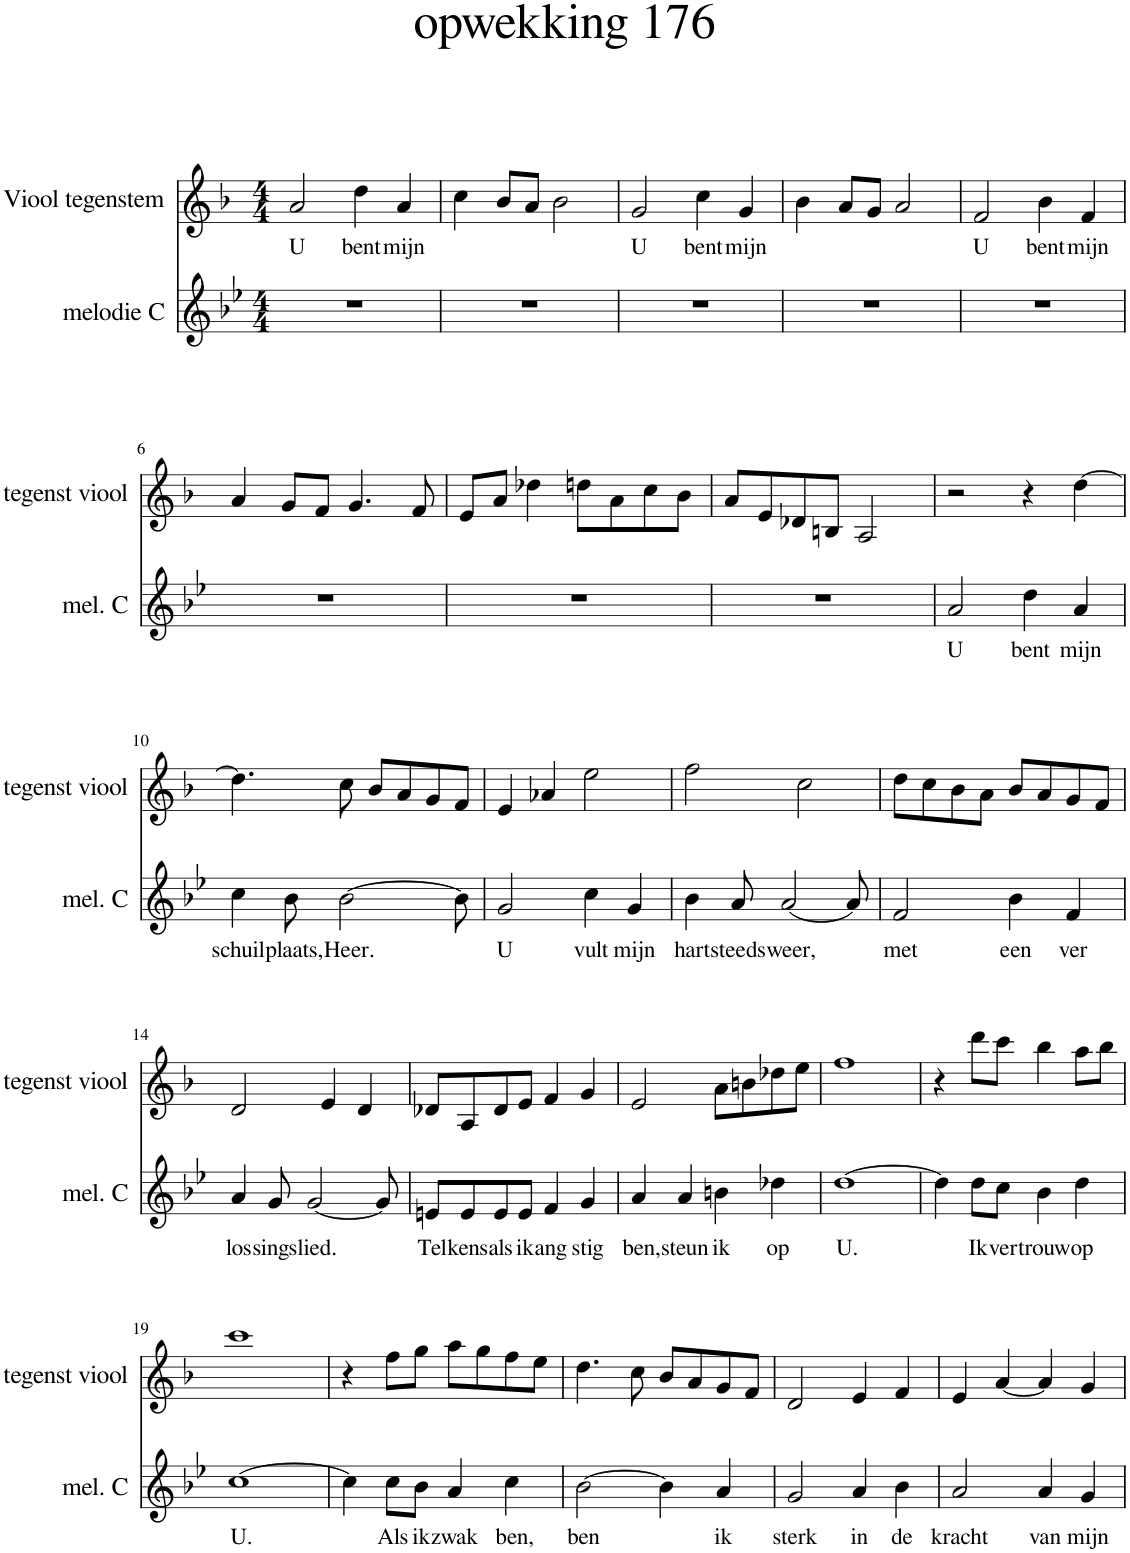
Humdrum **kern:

**kern	**text	**kern	**text
*part2	*part2	*part1	*part1
*staff2	*staff2	*staff1	*staff1
*I"melodie C	*	*I"Viool tegenstem	*
*I'mel. C	*	*	*
*clefG2	*	*clefG2	*
*Trd1c2	*	*Trd1c2	*
*k[b-e-]	*	*k[b-]	*
*M4/4	*	*M4/4	*
=1	=1	=1	=1
!	!	!	!LO:LY:b
1r	.	2a/	U
!	!	!	!LO:LY:b
.	.	4dd\	bent
!	!	!	!LO:LY:b
.	.	4a/	mijn
=2	=2	=2	=2
1r	.	4cc\	.
.	.	8b-/L	.
.	.	8a/J	.
.	.	2b-\	.
=3	=3	=3	=3
!	!	!	!LO:LY:b
1r	.	2g/	U
!	!	!	!LO:LY:b
.	.	4cc\	bent
!	!	!	!LO:LY:b
.	.	4g/	mijn
=4	=4	=4	=4
1r	.	4b-\	.
.	.	8a/L	.
.	.	8g/J	.
.	.	2a/	.
=5	=5	=5	=5
!	!	!	!LO:LY:b
1r	.	2f/	U
!	!	!	!LO:LY:b
.	.	4b-\	bent
!	!	!	!LO:LY:b
.	.	4f/	mijn
!!LO:LB:g=z
=6	=6	=6	=6
1r	.	4a/	.
.	.	8g/L	.
.	.	8f/J	.
.	.	4.g/	.
.	.	8f/	.
=7	=7	=7	=7
1r	.	8e/L	.
.	.	8a/J	.
.	.	4dd-X\	.
.	.	8ddn\L	.
.	.	8a\	.
.	.	8cc\	.
.	.	8b-\J	.
=8	=8	=8	=8
1r	.	8a/L	.
.	.	8e/	.
.	.	8d-X/	.
.	.	8Bn/J	.
.	.	2A/	.
=9	=9	=9	=9
!	!LO:LY:b	!	!
2a/	U	2r	.
!	!LO:LY:b	!	!
4dd\	bent	4r	.
!	!LO:LY:b	!	!
4a/	mijn	[4dd\	.
!!LO:LB:g=z
=10	=10	=10	=10
!	!LO:LY:b	!	!
4cc\	schuil	4.dd\]	.
!	!LO:LY:b	!	!
8b-\	plaats,	.	.
!	!LO:LY:b	!	!
[2b-\	Heer.	8cc\	.
.	.	8b-/L	.
.	.	8a/	.
.	.	8g/	.
8b-\]	.	8f/J	.
=11	=11	=11	=11
!	!LO:LY:b	!	!
2g/	U	4e/	.
.	.	4a-X/	.
!	!LO:LY:b	!	!
4cc\	vult	2ee\	.
!	!LO:LY:b	!	!
4g/	mijn	.	.
=12	=12	=12	=12
!	!LO:LY:b	!	!
4b-\	hart	2ff\	.
!	!LO:LY:b	!	!
8a/	steeds	.	.
!	!LO:LY:b	!	!
[2a/	weer,	.	.
.	.	2cc\	.
8a/]	.	.	.
=13	=13	=13	=13
!	!LO:LY:b	!	!
2f/	met	8dd\L	.
.	.	8cc\	.
.	.	8b-\	.
.	.	8a\J	.
!	!LO:LY:b	!	!
4b-\	een	8b-/L	.
.	.	8a/	.
!	!LO:LY:b	!	!
4f/	ver	8g/	.
.	.	8f/J	.
!!LO:LB:g=z
=14	=14	=14	=14
!	!LO:LY:b	!	!
4a/	los	2d/	.
!	!LO:LY:b	!	!
8g/	sings	.	.
!	!LO:LY:b	!	!
[2g/	lied.	.	.
.	.	4e/	.
.	.	4d/	.
8g/]	.	.	.
=15	=15	=15	=15
!	!LO:LY:b	!	!
8en/L	Tel	8d-X/L	.
!	!LO:LY:b	!	!
8e/	kens	8A/	.
!	!LO:LY:b	!	!
8e/	als	8d-/	.
!	!LO:LY:b	!	!
8e/J	ik	8e/J	.
!	!LO:LY:b	!	!
4f/	ang	4f/	.
!	!LO:LY:b	!	!
4g/	stig	4g/	.
=16	=16	=16	=16
!	!LO:LY:b	!	!
4a/	ben,	2e/	.
!	!LO:LY:b	!	!
4a/	steun	.	.
!	!LO:LY:b	!	!
4bn\	ik	8a\L	.
.	.	8bn\	.
!	!LO:LY:b	!	!
4dd-X\	op	8dd-X\	.
.	.	8ee\J	.
=17	=17	=17	=17
!	!LO:LY:b	!	!
[1dd	U.	1ff	.
=18	=18	=18	=18
4dd\]	.	4r	.
!	!LO:LY:b	!	!
8dd\L	Ik	8ddd\L	.
!	!LO:LY:b	!	!
8cc\J	ver	8ccc\J	.
!	!LO:LY:b	!	!
4b-\	trouw	4bb-\	.
!	!LO:LY:b	!	!
4dd\	op	8aa\L	.
.	.	8bb-\J	.
!!LO:LB:g=z
=19	=19	=19	=19
!	!LO:LY:b	!	!
[1cc	U.	1ccc	.
=20	=20	=20	=20
4cc\]	.	4r	.
!	!LO:LY:b	!	!
8cc\L	Als	8ff\L	.
!	!LO:LY:b	!	!
8b-\J	ik	8gg\J	.
!	!LO:LY:b	!	!
4a/	zwak	8aa\L	.
.	.	8gg\	.
!	!LO:LY:b	!	!
4cc\	ben,	8ff\	.
.	.	8ee\J	.
=21	=21	=21	=21
!	!LO:LY:b	!	!
[2b-\	ben	4.dd\	.
.	.	8cc\	.
4b-\]	.	8b-/L	.
.	.	8a/	.
!	!LO:LY:b	!	!
4a/	ik	8g/	.
.	.	8f/J	.
=22	=22	=22	=22
!	!LO:LY:b	!	!
2g/	sterk	2d/	.
!	!LO:LY:b	!	!
4a/	in	4e/	.
!	!LO:LY:b	!	!
4b-\	de	4f/	.
=23	=23	=23	=23
!	!LO:LY:b	!	!
2a/	kracht	4e/	.
.	.	[4a/	.
!	!LO:LY:b	!	!
4a/	van	4a/]	.
!	!LO:LY:b	!	!
4g/	mijn	4g/	.
=	=	=	=
*-	*-	*-	*-
